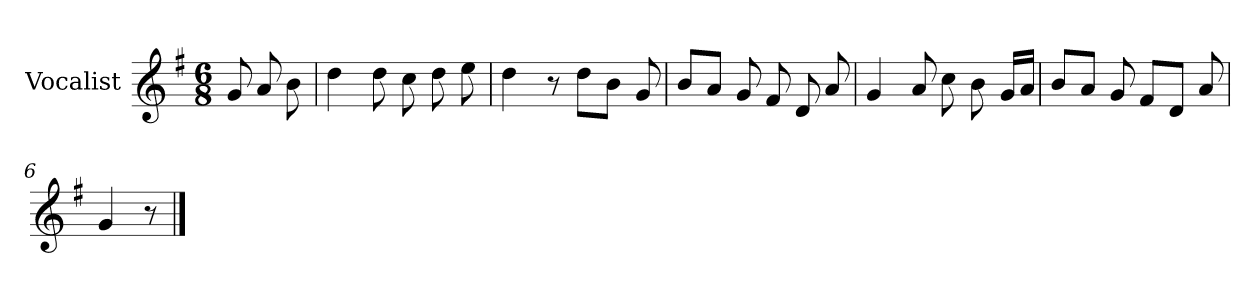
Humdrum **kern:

**kern
*part1
*staff1
*I"Vocalist
*k[f#]
*G:
*M6/8
=
8g
8a
8b
=1
4dd
8dd
8cc
8dd
8ee
=2
4dd
8r
8ddL
8bJ
8g
=3
8bL
8aJ
8g
8f#
8d
8a
=4
4g
8a
8cc
8b
16gLL
16aJJ
=5
8bL
8aJ
8g
8f#L
8dJ
8a
=6
4g
8r
==
*-
